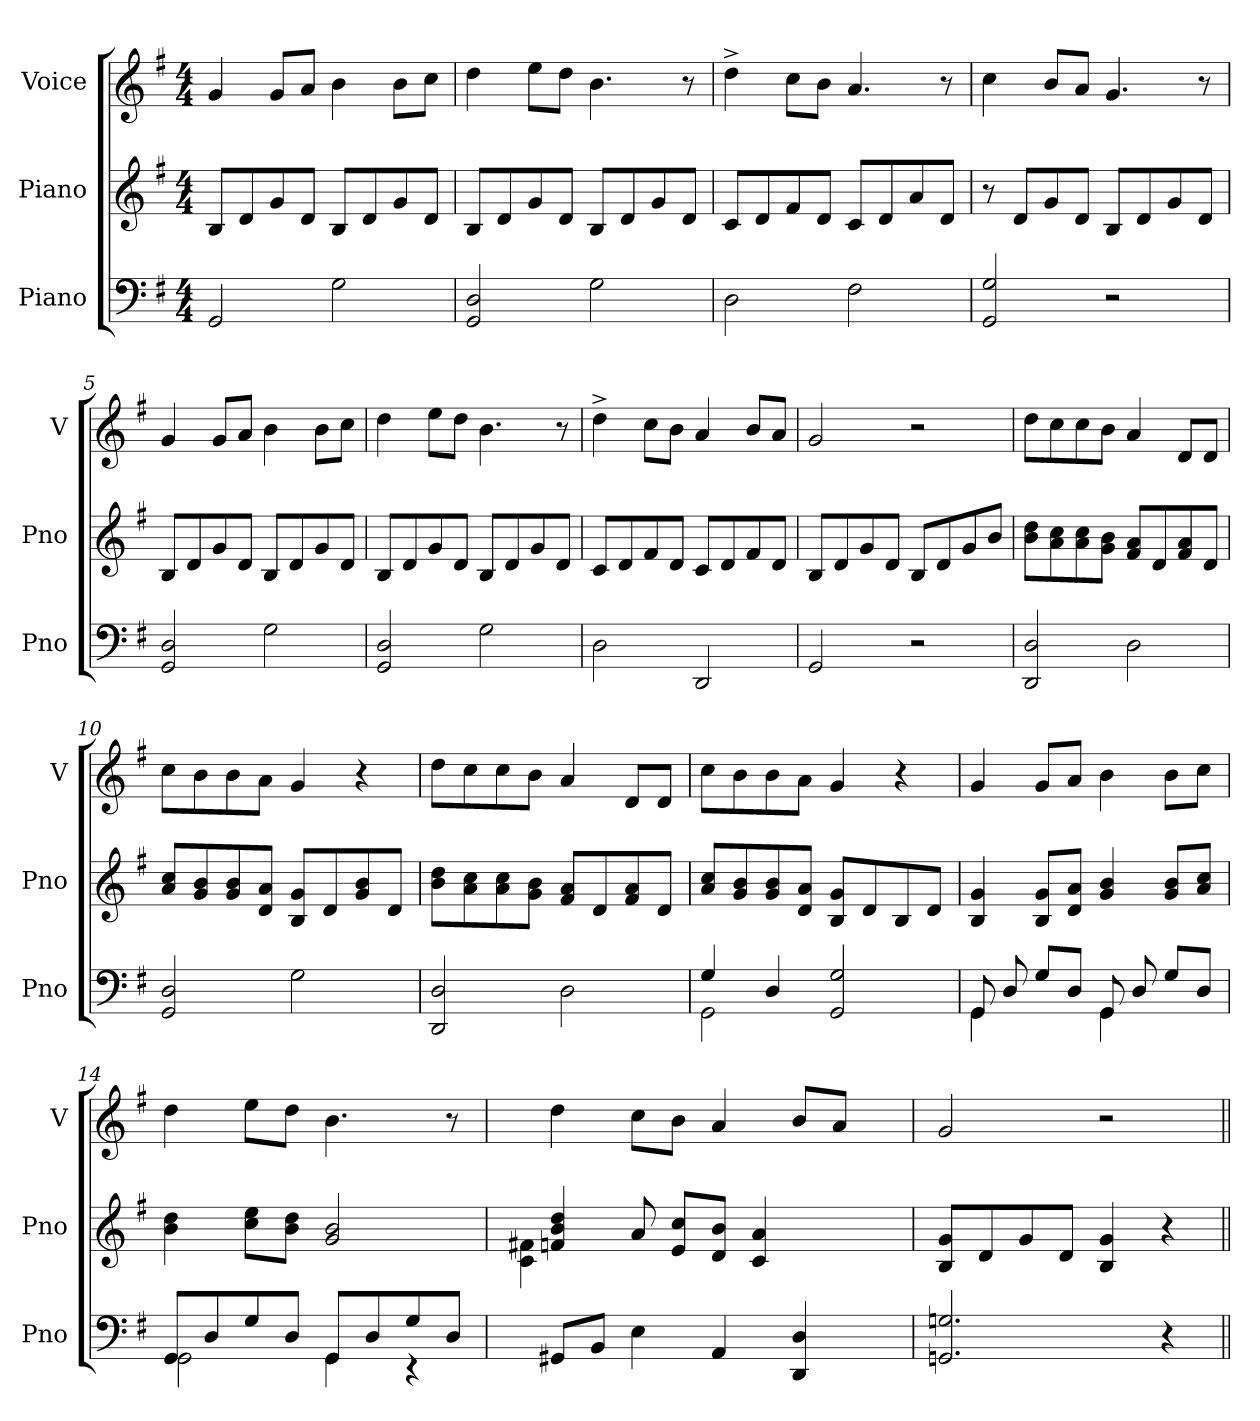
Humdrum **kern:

**kern	**kern	**kern
*part3	*part2	*part1
*staff3	*staff2	*staff1
*I"Piano	*I"Piano	*I"Voice
*I'Pno	*I'Pno	*I'V
*clefF4	*clefG2	*clefG2
*k[f#]	*k[f#]	*k[f#]
*M4/4	*M4/4	*M4/4
*MM88	*MM88	*MM88
=1	=1	=1
2GG/	8B/L	4g/
.	8d/	.
.	8g/	8g/L
.	8d/J	8a/J
2G\	8B/L	4b\
.	8d/	.
.	8g/	8b\L
.	8d/J	8cc\J
=2	=2	=2
2GG/ 2D/	8B/L	4dd\
.	8d/	.
.	8g/	8ee\L
.	8d/J	8dd\J
2G\	8B/L	4.b\
.	8d/	.
.	8g/	.
.	8d/J	8r
=3	=3	=3
2D\	8c/L	4dd^\
.	8d/	.
.	8f#/	8cc\L
.	8d/J	8b\J
2F#\	8c/L	4.a/
.	8d/	.
.	8a/	.
.	8d/J	8r
=4	=4	=4
2GG/ 2G/	8r	4cc\
.	8d/L	.
.	8g/	8b/L
.	8d/J	8a/J
2r	8B/L	4.g/
.	8d/	.
.	8g/	.
.	8d/J	8r
!!LO:LB:g=z
=5	=5	=5
2GG/ 2D/	8B/L	4g/
.	8d/	.
.	8g/	8g/L
.	8d/J	8a/J
2G\	8B/L	4b\
.	8d/	.
.	8g/	8b\L
.	8d/J	8cc\J
=6	=6	=6
2GG/ 2D/	8B/L	4dd\
.	8d/	.
.	8g/	8ee\L
.	8d/J	8dd\J
2G\	8B/L	4.b\
.	8d/	.
.	8g/	.
.	8d/J	8r
=7	=7	=7
2D\	8c/L	4dd^\
.	8d/	.
.	8f#/	8cc\L
.	8d/J	8b\J
2DD/	8c/L	4a/
.	8d/	.
.	8f#/	8b/L
.	8d/J	8a/J
=8	=8	=8
2GG/	8B/L	2g/
.	8d/	.
.	8g/	.
.	8d/J	.
2r	8B/L	2r
.	8d/	.
.	8g/	.
.	8b/J	.
=9	=9	=9
2DD/ 2D/	8b\ 8dd\L	8dd\L
.	8a\ 8cc\	8cc\
.	8a\ 8cc\	8cc\
.	8g\ 8b\J	8b\J
2D\	8f#/ 8a/L	4a/
.	8d/	.
.	8f#/ 8a/	8d/L
.	8d/J	8d/J
!!LO:LB:g=z
=10	=10	=10
2GG/ 2D/	8a/ 8cc/L	8cc\L
.	8g/ 8b/	8b\
.	8g/ 8b/	8b\
.	8d/ 8a/J	8a\J
2G\	8B/ 8g/L	4g/
.	8d/	.
.	8g/ 8b/	4r
.	8d/J	.
=11	=11	=11
2DD/ 2D/	8b\ 8dd\L	8dd\L
.	8a\ 8cc\	8cc\
.	8a\ 8cc\	8cc\
.	8g\ 8b\J	8b\J
2D\	8f#/ 8a/L	4a/
.	8d/	.
.	8f#/ 8a/	8d/L
.	8d/J	8d/J
=12	=12	=12
*^	*	*
4G/	2GG\	8a/ 8cc/L	8cc\L
.	.	8g/ 8b/	8b\
4D/	.	8g/ 8b/	8b\
.	.	8d/ 8a/J	8a\J
2GG/ 2G/	2ryy	8B/ 8g/L	4g/
.	.	8d/	.
.	.	8B/	4r
.	.	8d/J	.
=13	=13	=13	=13
8GG/	4GG\	4B/ 4g/	4g/
8D/	.	.	.
8G/L	4ryy	8B/ 8g/L	8g/L
8D/J	.	8d/ 8a/J	8a/J
8GG/	4GG\	4g/ 4b/	4b\
8D/	.	.	.
8G/L	4ryy	8g/ 8b/L	8b\L
8D/J	.	8a/ 8cc/J	8cc\J
!!LO:LB:g=z
=14	=14	=14	=14
8GG/L	2GG\	4b\ 4dd\	4dd\
8D/	.	.	.
8G/	.	8cc\ 8ee\L	8ee\L
8D/J	.	8b\ 8dd\J	8dd\J
8GG/L	4GG\	2g/ 2b/	4.b\
8D/	.	.	.
8G/	4r	.	.
8D/J	.	.	8r
*v	*v	*	*
=15	=15	=15
*	*^	*
8GG#X/L	4fn/ 4b/ 4dd/	4c\ 4f#X\	4dd\
8BB/J	.	.	.
4E\	8a/	2.ryy	8cc\L
.	8e/ 8cc/L	.	8b\J
4AA/	8d/ 8b/J	.	4a/
.	4c/ 4a/	.	.
4DD/ 4D/	.	.	8b/L
.	4ryy	.	8a/J
8ryy	.	8ryy	8ryy
*	*v	*v	*
=16	=16	=16
2.GGn/ 2.Gn/	8B/ 8g/L	2g/
.	8d/	.
.	8g/	.
.	8d/J	.
.	4B/ 4g/	2r
4r	4r	.
=||	=||	=||
*-	*-	*-
